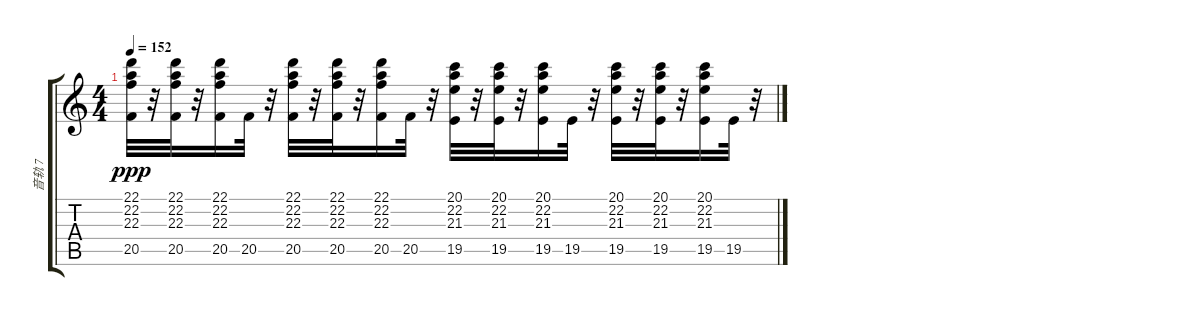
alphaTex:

\track ("音轨 7" "音轨 7") {instrument lead2sawtooth}
\staff {score tabs}
\tuning (E4 B3 G3 D3 A2 E2) {hide}
\ts (4 4)
\tempo 152
\clef g2
\ks c
(22.1 22.2 22.3 20.5).32{dy ppp} r.32 (22.1 22.2 22.3 20.5).32 r.32 (22.1 22.2 22.3 20.5).16 20.5.32 r.32 (22.1 22.2 22.3 20.5).32 r.32 (22.1 22.2 22.3 20.5).32 r.32 (22.1 22.2 22.3 20.5).16 20.5.32 r.32 (20.1 22.2 21.3 19.5).32 r.32 (20.1 22.2 21.3 19.5).32 r.32 (20.1 22.2 21.3 19.5).16 19.5.32 r.32 (20.1 22.2 21.3 19.5).32 r.32 (20.1 22.2 21.3 19.5).32 r.32 (20.1 22.2 21.3 19.5).16 19.5.32 r.32
